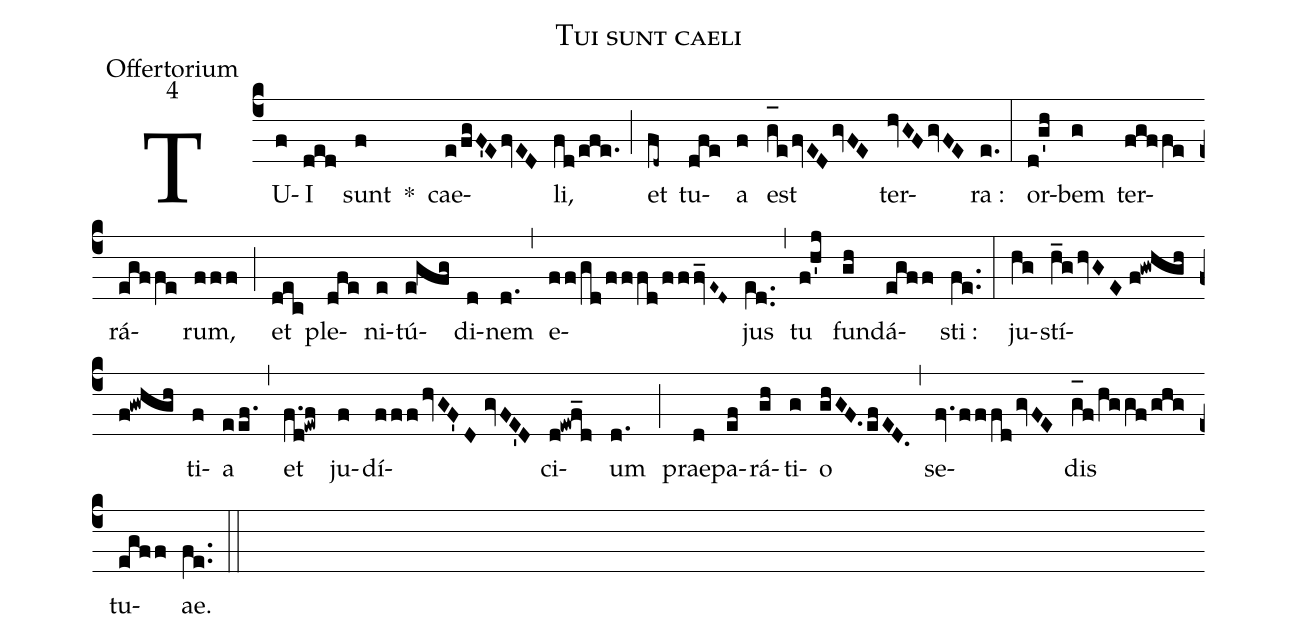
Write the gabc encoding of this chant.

name:Tui sunt caeli;
office-part:Offertorium;
mode:4;
%%
(c4) TU(f)I(ded) sunt(f) *() cae(e/fgF'EfvED)li,(fd/efe.) (;) et(fd~) tu(dfe)a(f) est(g_[oh:h]efvEDgvFE) ter(hvGFgvFE)ra :(e.) (:) or(d!g'h)bem(g) ter(fgffe)rá(egffe)rum,(fff) (;) et(dec) ple(dfe)ni(e)tú(e!gfg)di(d)nem(d.) (,) e(ff/gd/fffd/fffv_E~D~)jus(e[ll:1]d..) (,) tu(f!h'j) fun(gh)dá(egff)sti :(fe..) (:) ju(hg)stí(h_ghvGE//f!gwhgh//f!gwhgh)ti(f)a(eef.) (,) et(f.d!ewf) ju(f)dí(fffhvGF'D//gvFE'D)ci(d!ewf_d)um(d.) (;) prae(d)pa(ef)rá(gh)ti(g)o(ghGF.efED.) (,) se(fv.fffdgvFE)dis(g_[oh:h]f/hggf/ghg) tu(egff)ae.(fe..) (::)
